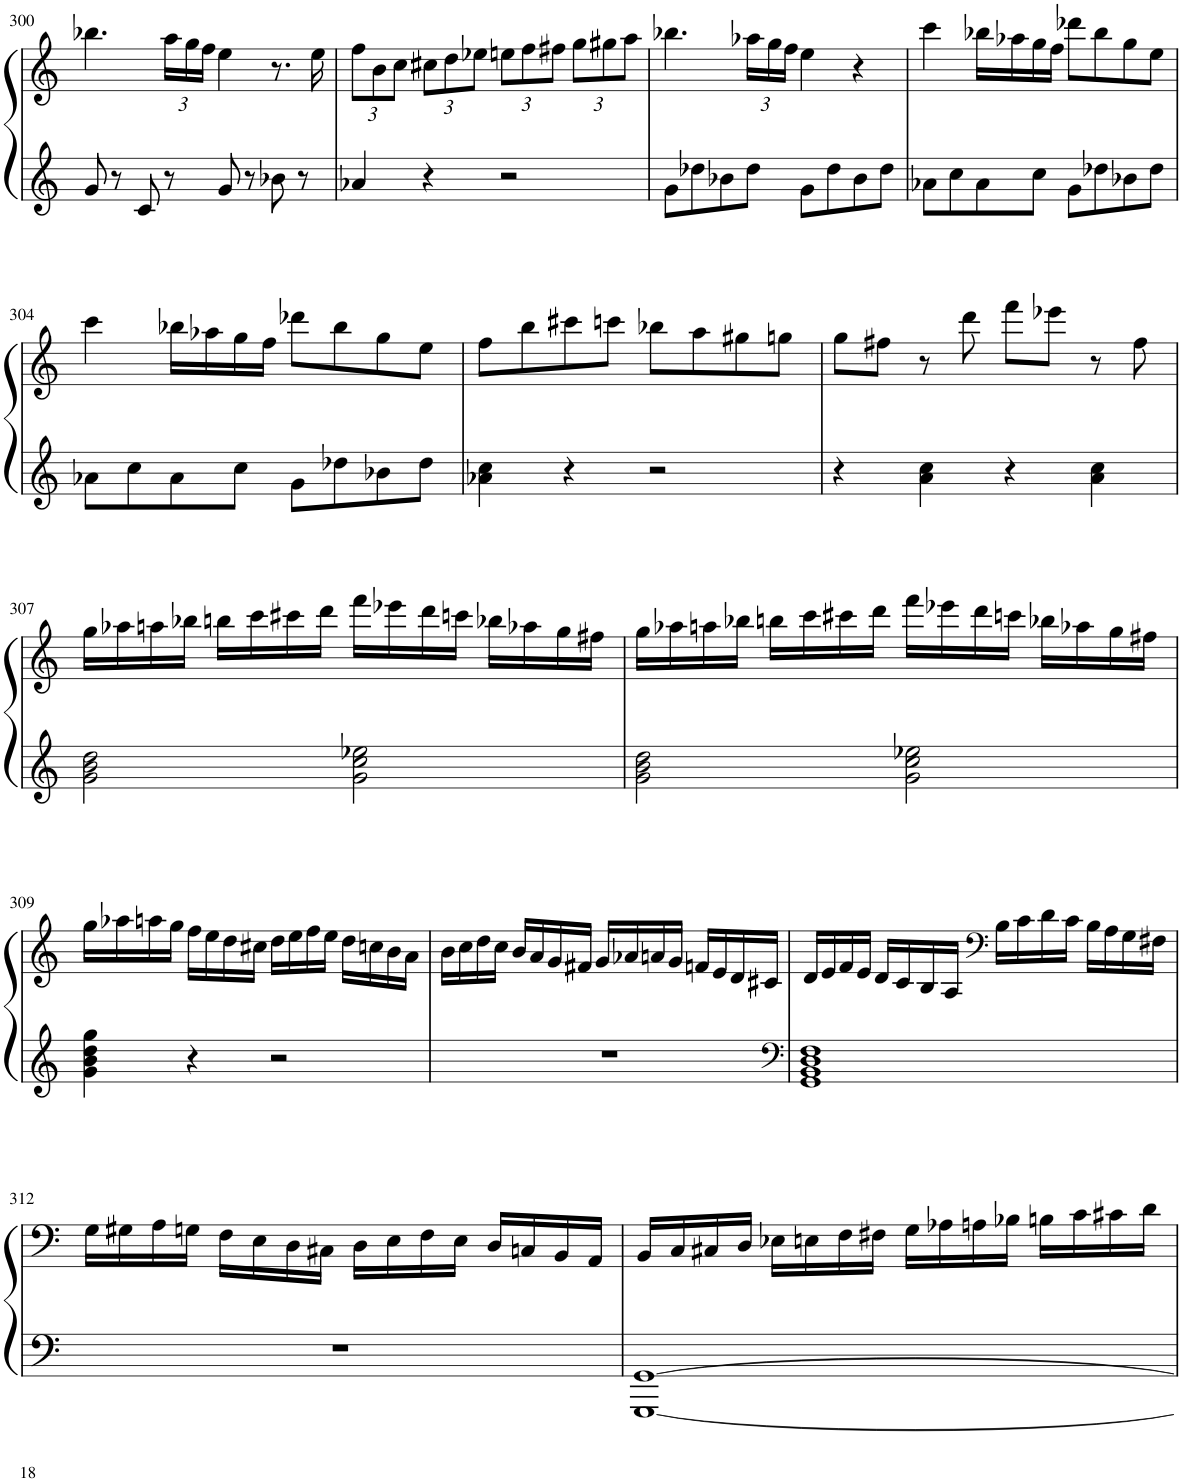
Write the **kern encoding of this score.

**kern	**kern
*part1	*part1
*staff2	*staff1
*I"Piano	*
*I'Pno.	*
!!LO:PB:g=z
*clefG2	*clefF4
*k[]	*k[]
*M4/4	*M4/4
*met(c)	*met(c)
=300	=300
8g/	4.bb-X\
8r	.
8c/	.
*	*Xbrackettup
8r	24aa\LL
.	24gg\
.	24ff\JJ
8g/	4ee\
8r	.
8b-X\	8.r
8r	.
.	16ee\
=301	=301
4a-X/	12ff\L
.	12b\
.	12cc\J
4r	12cc#X\L
.	12dd\
.	12ee-X\J
2r	12een\L
.	12ff\
.	12ff#X\J
.	12gg\L
.	12gg#X\
.	12aa\J
=302	=302
8g\L	4.bb-X\
8dd-X\	.
8b-X\	.
8dd-\J	24aa-X\LL
.	24gg\
.	24ff\JJ
8g\L	4ee\
8dd-\	.
8b-\	4r
8dd-\J	.
=303	=303
8a-X\L	4ccc\
8cc\	.
8a-\	16bb-X\LL
.	16aa-X\
8cc\J	16gg\
.	16ff\JJ
8g\L	8ddd-X\L
8dd-X\	8bb-\
8b-X\	8gg\
8dd-\J	8ee\J
!!LO:LB:g=z
=304	=304
8a-X\L	4ccc\
8cc\	.
8a-\	16bb-X\LL
.	16aa-X\
8cc\J	16gg\
.	16ff\JJ
8g\L	8ddd-X\L
8dd-X\	8bb-\
8b-X\	8gg\
8dd-\J	8ee\J
=305	=305
4a-X\ 4cc\	8ff\L
.	8bb\
4r	8ccc#X\
.	8cccn\J
2r	8bb-X\L
.	8aa\
.	8gg#X\
.	8ggn\J
=306	=306
4r	8gg\L
.	8ff#X\J
4a\ 4cc\	8r
.	8ddd\
4r	8fff\L
.	8eee-X\J
4a\ 4cc\	8r
.	8ff#\
!!LO:LB:g=z
=307	=307
2g\ 2b\ 2dd\	16gg\LL
.	16aa-X\
.	16aan\
.	16bb-X\JJ
.	16bbn\LL
.	16ccc\
.	16ccc#X\
.	16ddd\JJ
2g\ 2cc\ 2ee-X\	16fff\LL
.	16eee-X\
.	16ddd\
.	16cccn\JJ
.	16bb-X\LL
.	16aa-X\
.	16gg\
.	16ff#X\JJ
=308	=308
2g\ 2b\ 2dd\	16gg\LL
.	16aa-X\
.	16aan\
.	16bb-X\JJ
.	16bbn\LL
.	16ccc\
.	16ccc#X\
.	16ddd\JJ
2g\ 2cc\ 2ee-X\	16fff\LL
.	16eee-X\
.	16ddd\
.	16cccn\JJ
.	16bb-X\LL
.	16aa-X\
.	16gg\
.	16ff#X\JJ
!!LO:LB:g=z
=309	=309
4g\ 4b\ 4dd\ 4gg\	16gg\LL
.	16aa-X\
.	16aan\
.	16gg\JJ
4r	16ff\LL
.	16ee\
.	16dd\
.	16cc#X\JJ
2r	16dd\LL
.	16ee\
.	16ff\
.	16ee\JJ
.	16dd\LL
.	16ccn\
.	16b\
.	16a\JJ
=310	=310
1r	16b\LL
.	16cc\
.	16dd\
.	16cc\JJ
.	16b/LL
.	16a/
.	16g/
.	16f#X/JJ
.	16g/LL
.	16a-X/
.	16an/
.	16g/JJ
.	16fn/LL
.	16e/
.	16d/
.	16c#X/JJ
=311	=311
*clefF4	*
1GG 1BB 1D 1F	16d/LL
.	16e/
.	16f/
.	16e/JJ
.	16d/LL
.	16c/
.	16B/
.	16A/JJ
*	*clefF4
.	16B\LL
.	16c\
.	16d\
.	16c\JJ
.	16B\LL
.	16A\
.	16G\
.	16F#X\JJ
!!LO:LB:g=z
=312	=312
1r	16G\LL
.	16G#X\
.	16A\
.	16Gn\JJ
.	16F\LL
.	16E\
.	16D\
.	16C#X\JJ
.	16D\LL
.	16E\
.	16F\
.	16E\JJ
.	16D/LL
.	16Cn/
.	16BB/
.	16AA/JJ
=313	=313
[1GGG [1GG	16BB/LL
.	16C/
.	16C#X/
.	16D/JJ
.	16E-X\LL
.	16En\
.	16F\
.	16F#X\JJ
.	16G\LL
.	16A-X\
.	16An\
.	16B-X\JJ
.	16Bn\LL
.	16c\
.	16c#X\
.	16d\JJ
=	=
*-	*-
